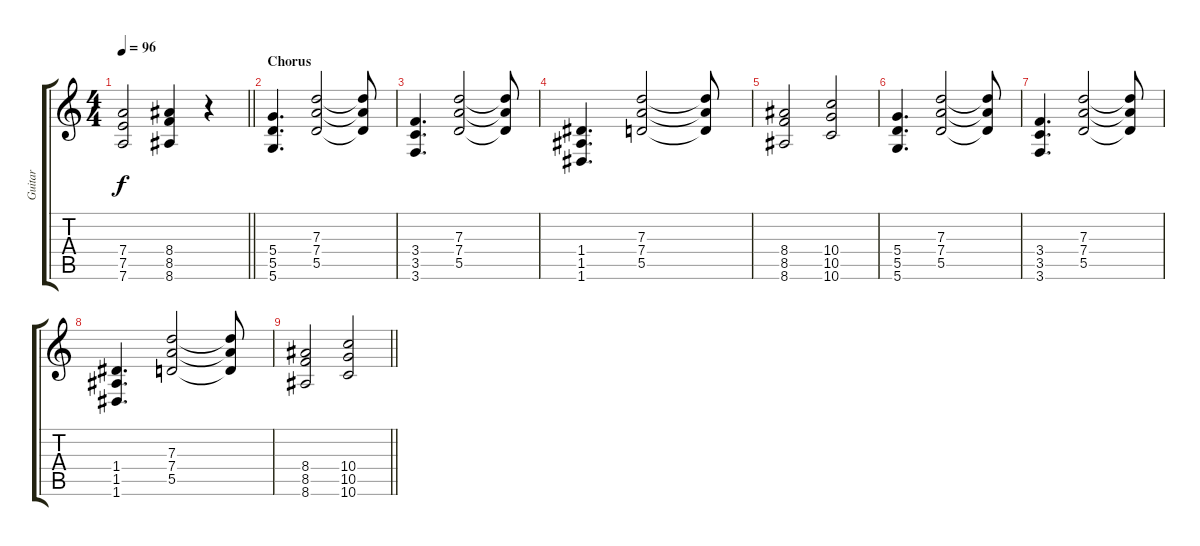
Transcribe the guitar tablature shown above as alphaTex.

\track ("Guitar" "Guitar") {instrument distortionguitar}
\staff {score tabs}
\tuning (E4 B3 G3 D3 A2 D2) {hide}
\ts (4 4)
\tempo 96
\clef g2
\barLineRight lightlight
\ks c
(7.4 7.5 7.6).2{dy f} (8.4 8.5 8.6).4 r.4 |
\section ("" "Chorus")
(5.4 5.5 5.6).4{d} (7.3 7.4 5.5).2 (7.3{t} 7.4{t} 5.5{t}).8 |
(3.4 3.5 3.6).4{d} (7.3 7.4 5.5).2 (7.3{t} 7.4{t} 5.5{t}).8 |
(1.4 1.5 1.6).4{d} (7.3 7.4 5.5).2 (7.3{t} 7.4{t} 5.5{t}).8 |
(8.4 8.5 8.6).2 (10.4 10.5 10.6).2 |
(5.4 5.5 5.6).4{d} (7.3 7.4 5.5).2 (7.3{t} 7.4{t} 5.5{t}).8 |
(3.4 3.5 3.6).4{d} (7.3 7.4 5.5).2 (7.3{t} 7.4{t} 5.5{t}).8 |
(1.4 1.5 1.6).4{d} (7.3 7.4 5.5).2 (7.3{t} 7.4{t} 5.5{t}).8 |
\barLineRight lightlight
(8.4 8.5 8.6).2 (10.4 10.5 10.6).2
